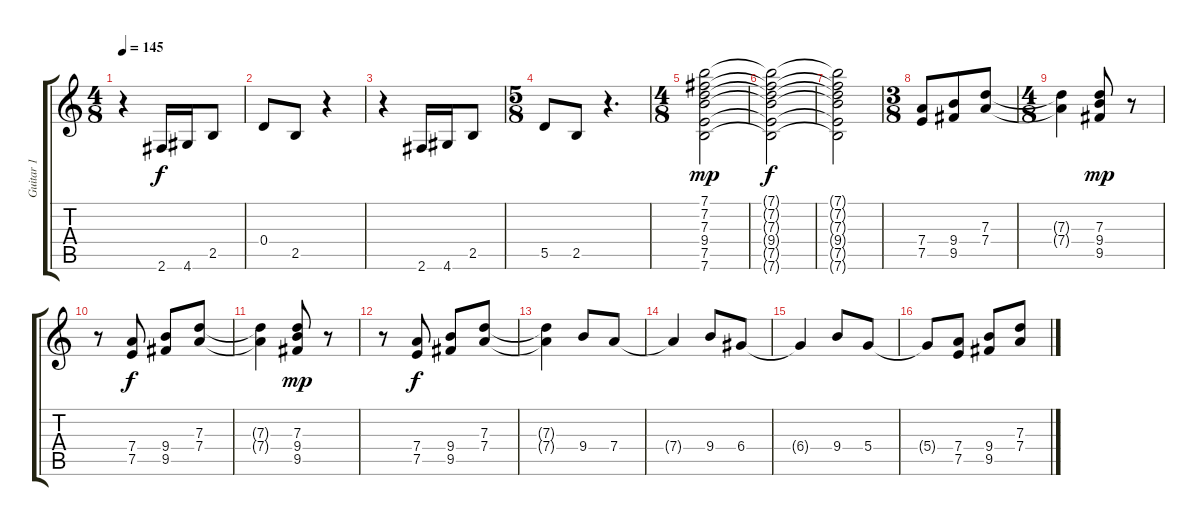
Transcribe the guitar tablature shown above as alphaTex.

\track ("Guitar 1" "Guitar 1") {instrument distortionguitar}
\staff {score tabs}
\tuning (E4 B3 G3 D3 A2 E2) {hide}
\ts (4 8)
\tempo 145
\clef g2
\ks c
r.4{dy f} 2.6.16 4.6.16 2.5.8 |
0.4.8 2.5.8 r.4 |
r.4 2.6.16 4.6.16 2.5.8 |
\ts (5 8)
5.5.8 2.5.8 r.4{d} |
\ts (4 8)
(7.1 7.2 7.3 9.4 7.5 7.6).2{dy mp} |
(7.1{t} 7.2{t} 7.3{t} 9.4{t} 7.5{t} 7.6{t}).2{dy f} |
(7.1{t} 7.2{t} 7.3{t} 9.4{t} 7.5{t} 7.6{t}).2 |
\ts (3 8)
(7.4 7.5).8 (9.4 9.5).8 (7.3 7.4).8 |
\ts (4 8)
(7.3{t} 7.4{t}).4 (7.3 9.4 9.5).8{dy mp} r.8 |
r.8 (7.4 7.5).8{dy f} (9.4 9.5).8 (7.3 7.4).8 |
(7.3{t} 7.4{t}).4 (7.3 9.4 9.5).8{dy mp} r.8 |
r.8 (7.4 7.5).8{dy f} (9.4 9.5).8 (7.3 7.4).8 |
(7.3{t} 7.4{t}).4 9.4.8 7.4.8 |
7.4{t}.4 9.4.8 6.4.8 |
6.4{t}.4 9.4.8 5.4.8 |
5.4{t}.8 (7.4 7.5).8 (9.4 9.5).8 (7.3 7.4).8
